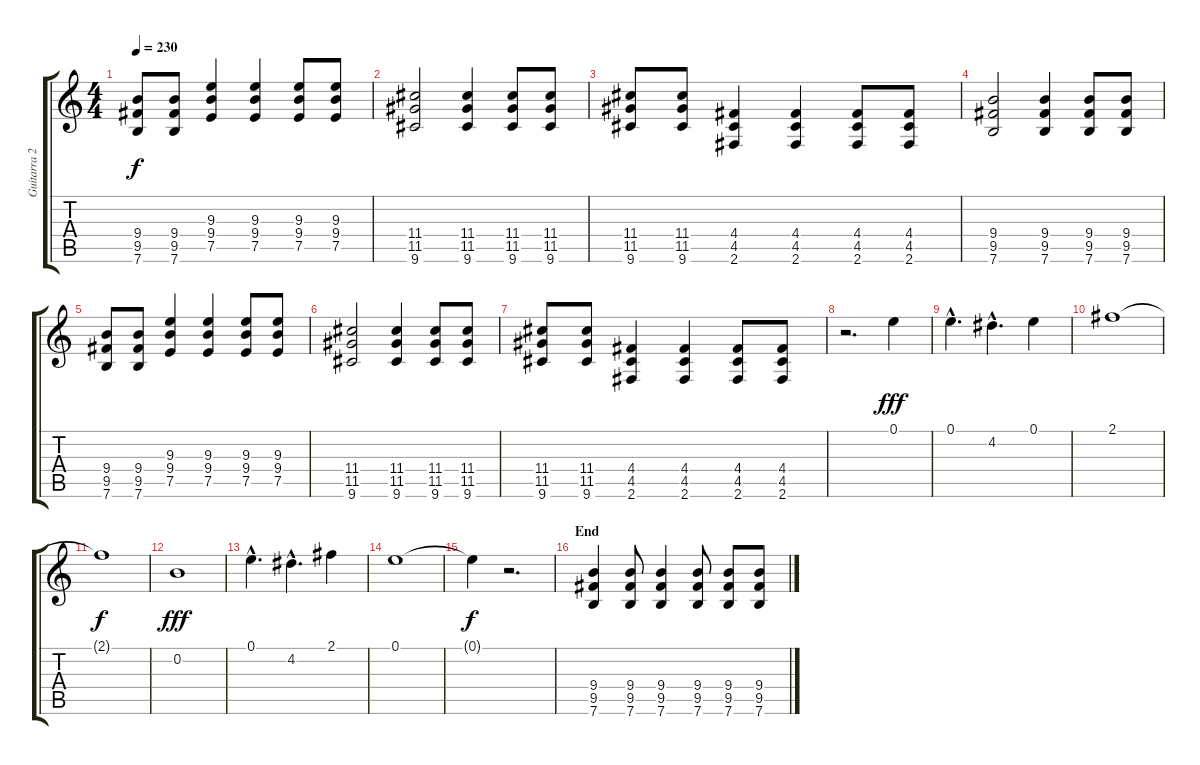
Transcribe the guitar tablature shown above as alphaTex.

\track ("Guitarra 2 - Erik" "Guitarra 2") {instrument distortionguitar}
\staff {score tabs}
\tuning (E4 B3 G3 D3 A2 E2) {hide}
\ts (4 4)
\tempo 230
\clef g2
\ks c
(9.4 9.5 7.6).8{dy f} (9.4 9.5 7.6).8 (9.3 9.4 7.5).4 (9.3 9.4 7.5).4 (9.3 9.4 7.5).8 (9.3 9.4 7.5).8 |
(11.4 11.5 9.6).2 (11.4 11.5 9.6).4 (11.4 11.5 9.6).8 (11.4 11.5 9.6).8 |
(11.4 11.5 9.6).8 (11.4 11.5 9.6).8 (4.4 4.5 2.6).4 (4.4 4.5 2.6).4 (4.4 4.5 2.6).8 (4.4 4.5 2.6).8 |
(9.4 9.5 7.6).2 (9.4 9.5 7.6).4 (9.4 9.5 7.6).8 (9.4 9.5 7.6).8 |
(9.4 9.5 7.6).8 (9.4 9.5 7.6).8 (9.3 9.4 7.5).4 (9.3 9.4 7.5).4 (9.3 9.4 7.5).8 (9.3 9.4 7.5).8 |
(11.4 11.5 9.6).2 (11.4 11.5 9.6).4 (11.4 11.5 9.6).8 (11.4 11.5 9.6).8 |
(11.4 11.5 9.6).8 (11.4 11.5 9.6).8 (4.4 4.5 2.6).4 (4.4 4.5 2.6).4 (4.4 4.5 2.6).8 (4.4 4.5 2.6).8 |
r.2{d} 0.1.4{dy fff} |
0.1{hac}.4{d} 4.2{hac}.4{d} 0.1.4 |
2.1.1 |
2.1{t}.1{dy f} |
0.2.1{dy fff} |
0.1{hac}.4{d} 4.2{hac}.4{d} 2.1.4 |
0.1.1 |
0.1{t}.4{dy f} r.2{d} |
\section ("" "End")
(9.4 9.5 7.6).4 (9.4 9.5 7.6).8 (9.4 9.5 7.6).4 (9.4 9.5 7.6).8 (9.4 9.5 7.6).8 (9.4 9.5 7.6).8
